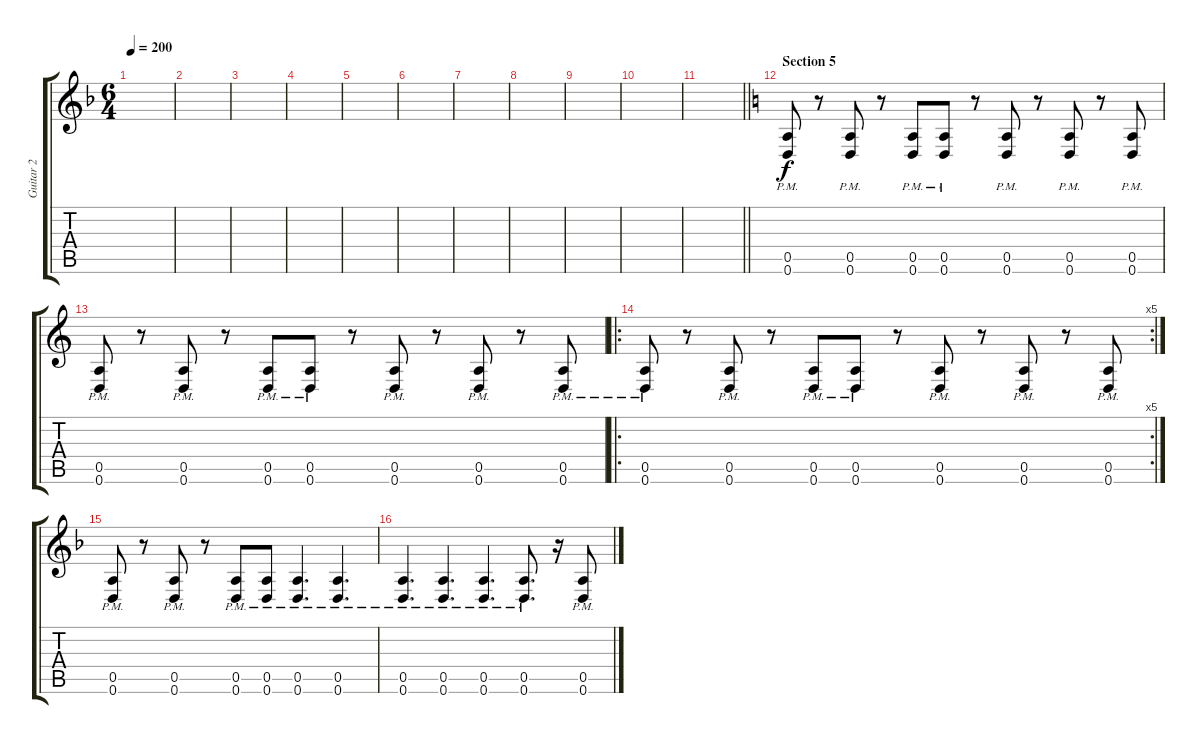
\track ("Guitar 2" "Guitar 2") {instrument distortionguitar}
\staff {score tabs}
\tuning (D4 A3 F3 D3 A2 D2) {hide}
\ts (6 4)
\tempo 200
\clef g2
\ks f
|
|
|
|
|
|
|
|
|
|
\barLineRight lightlight
|
\section ("" "Section 5")
\ks c
(0.5{pm} 0.6{pm}).8 r.8 (0.5{pm} 0.6{pm}).8 r.8 (0.5{pm} 0.6{pm}).8 (0.5{pm} 0.6{pm}).8 r.8 (0.5{pm} 0.6{pm}).8 r.8 (0.5{pm} 0.6{pm}).8 r.8 (0.5{pm} 0.6{pm}).8 |
(0.5{pm} 0.6{pm}).8 r.8 (0.5{pm} 0.6{pm}).8 r.8 (0.5{pm} 0.6{pm}).8 (0.5{pm} 0.6{pm}).8 r.8 (0.5{pm} 0.6{pm}).8 r.8 (0.5{pm} 0.6{pm}).8 r.8 (0.5{pm} 0.6{pm}).8 |
\ro
\rc 5
(0.5{pm} 0.6{pm}).8 r.8 (0.5{pm} 0.6{pm}).8 r.8 (0.5{pm} 0.6{pm}).8 (0.5{pm} 0.6{pm}).8 r.8 (0.5{pm} 0.6{pm}).8 r.8 (0.5{pm} 0.6{pm}).8 r.8 (0.5{pm} 0.6{pm}).8 |
\ks f
(0.5{pm} 0.6{pm}).8 r.8 (0.5{pm} 0.6{pm}).8 r.8 (0.5{pm} 0.6{pm}).8 (0.5{pm} 0.6{pm}).8 (0.5{pm} 0.6{pm}).4{d} (0.5{pm} 0.6{pm}).4{d} |
(0.5{pm} 0.6{pm}).4{d} (0.5{pm} 0.6{pm}).4{d} (0.5{pm} 0.6{pm}).4{d} (0.5{pm} 0.6{pm}).8{d} r.16 (0.5{pm} 0.6{pm}).8
